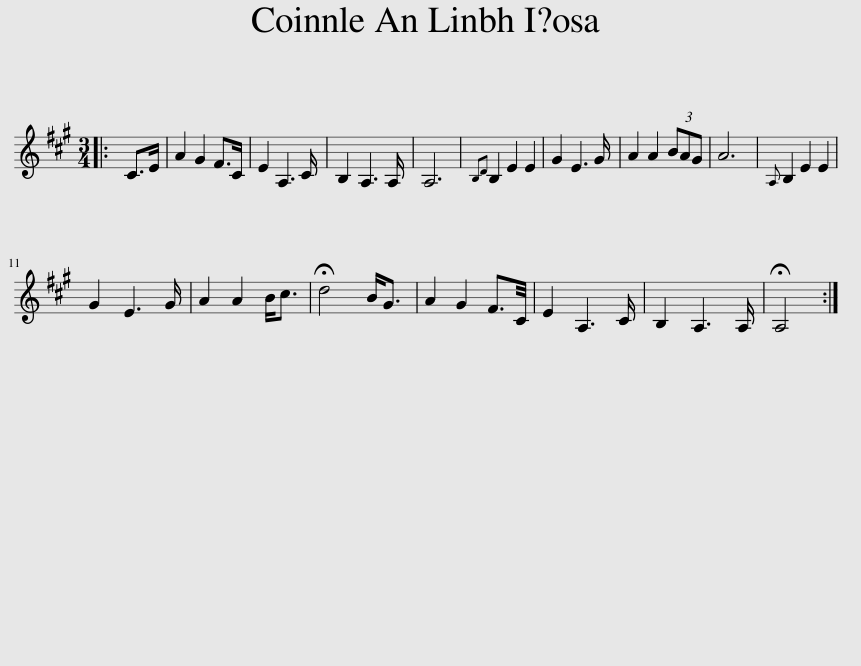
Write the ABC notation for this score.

X:1
L:1/8
M:3/4
I:linebreak $
K:A
V:1 treble
V:1
|: C>E | A2 G2 F>C | E2 A,3 C/ | B,2 A,3 A,/ | A,6 | %5
{B,D} B,2 E2 E2 | G2 E3 G/ | A2 A2 (3BAG | A6 |{A,} B,2 E2 E2 |$ %10
 G2 E3 G/ | A2 A2 B<c | !fermata!d4 B<G | A2 G2 F3/2C/4 | E2 A,3 C/ | %15
 B,2 A,3 A,/ | !fermata!A,4 :| %17
